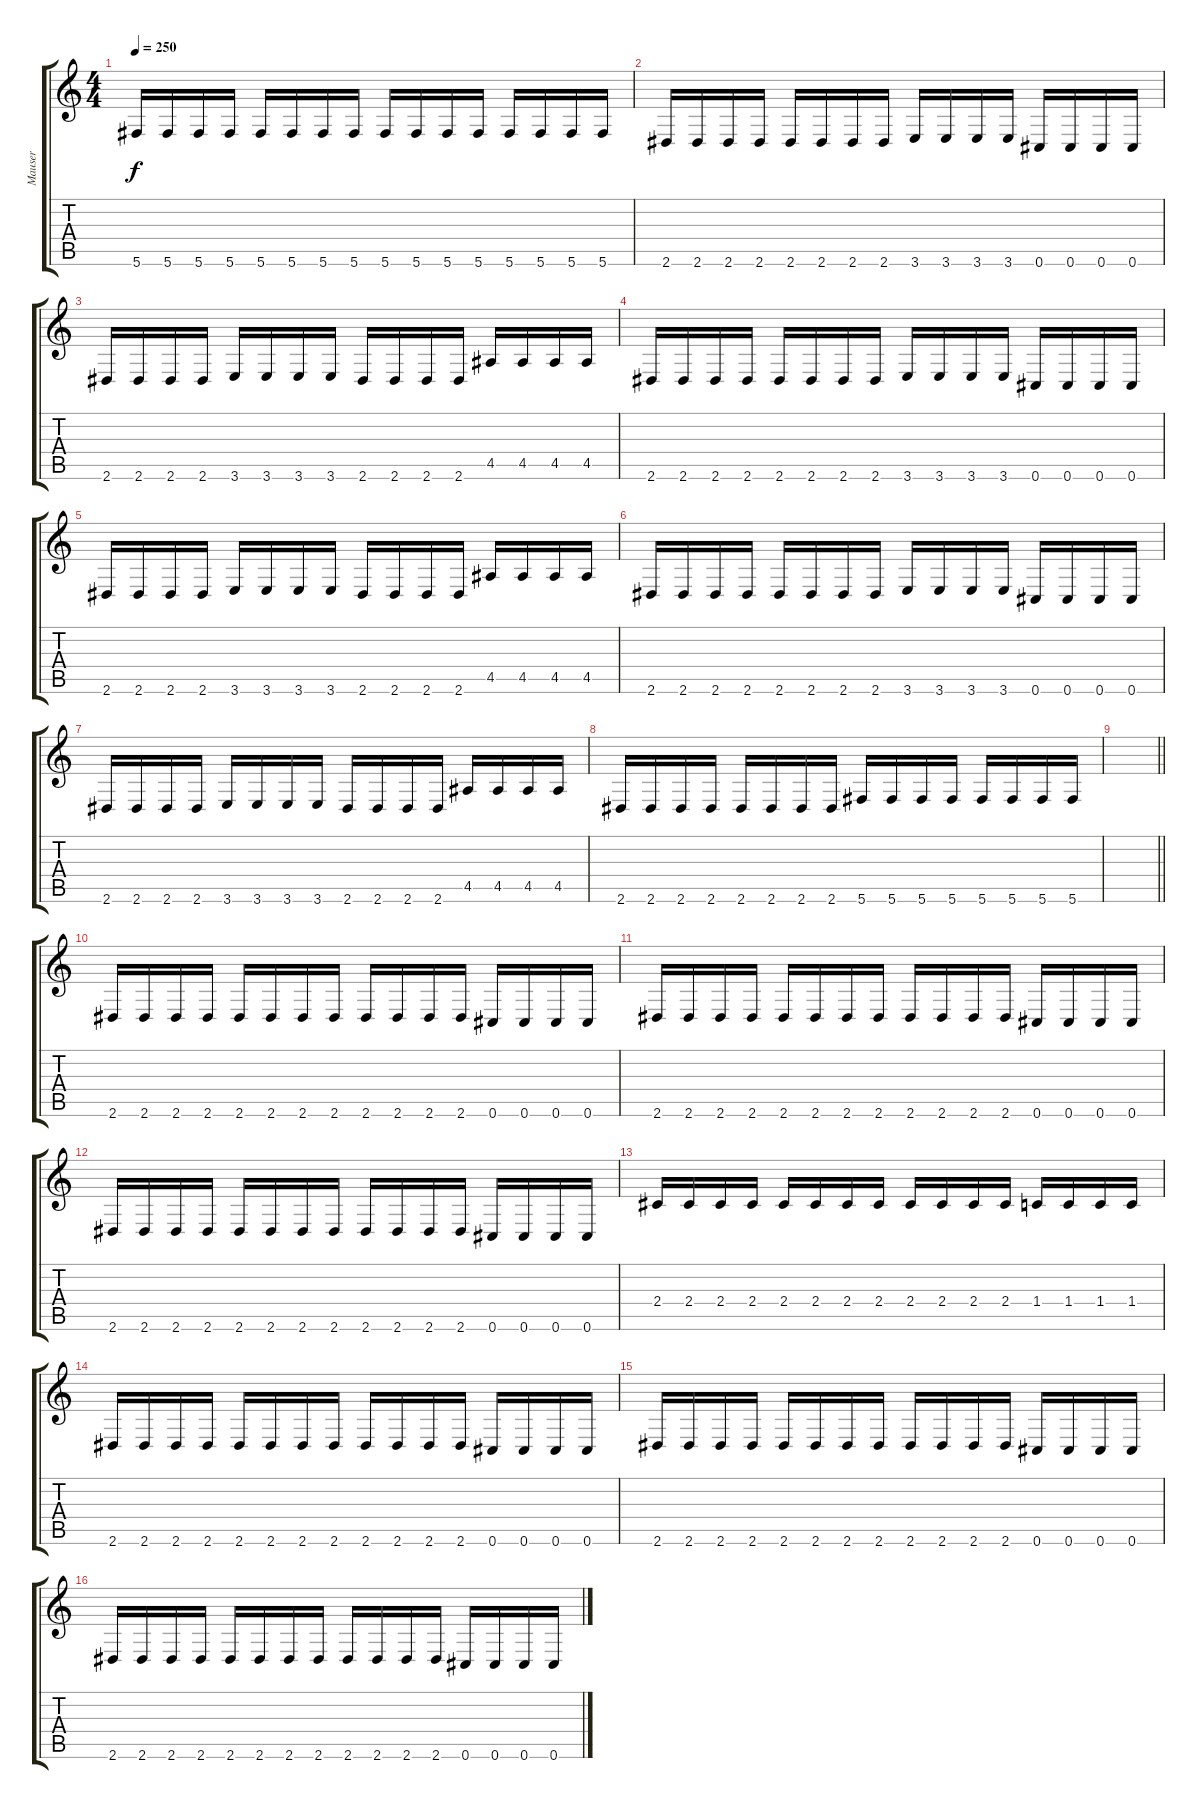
\track ("Mauser" "Mauser") {instrument distortionguitar}
\staff {score tabs}
\tuning (Db4 Ab3 E3 B2 Gb2 Db2) {hide}
\ts (4 4)
\tempo 250
\clef g2
\ks c
5.6.16{dy f} 5.6.16 5.6.16 5.6.16 5.6.16 5.6.16 5.6.16 5.6.16 5.6.16 5.6.16 5.6.16 5.6.16 5.6.16 5.6.16 5.6.16 5.6.16 |
2.6.16 2.6.16 2.6.16 2.6.16 2.6.16 2.6.16 2.6.16 2.6.16 3.6.16 3.6.16 3.6.16 3.6.16 0.6.16 0.6.16 0.6.16 0.6.16 |
2.6.16 2.6.16 2.6.16 2.6.16 3.6.16 3.6.16 3.6.16 3.6.16 2.6.16 2.6.16 2.6.16 2.6.16 4.5.16 4.5.16 4.5.16 4.5.16 |
2.6.16 2.6.16 2.6.16 2.6.16 2.6.16 2.6.16 2.6.16 2.6.16 3.6.16 3.6.16 3.6.16 3.6.16 0.6.16 0.6.16 0.6.16 0.6.16 |
2.6.16 2.6.16 2.6.16 2.6.16 3.6.16 3.6.16 3.6.16 3.6.16 2.6.16 2.6.16 2.6.16 2.6.16 4.5.16 4.5.16 4.5.16 4.5.16 |
2.6.16 2.6.16 2.6.16 2.6.16 2.6.16 2.6.16 2.6.16 2.6.16 3.6.16 3.6.16 3.6.16 3.6.16 0.6.16 0.6.16 0.6.16 0.6.16 |
2.6.16 2.6.16 2.6.16 2.6.16 3.6.16 3.6.16 3.6.16 3.6.16 2.6.16 2.6.16 2.6.16 2.6.16 4.5.16 4.5.16 4.5.16 4.5.16 |
2.6.16 2.6.16 2.6.16 2.6.16 2.6.16 2.6.16 2.6.16 2.6.16 5.6.16 5.6.16 5.6.16 5.6.16 5.6.16 5.6.16 5.6.16 5.6.16 |
\barLineRight lightlight
|
2.6.16 2.6.16 2.6.16 2.6.16 2.6.16 2.6.16 2.6.16 2.6.16 2.6.16 2.6.16 2.6.16 2.6.16 0.6.16 0.6.16 0.6.16 0.6.16 |
2.6.16 2.6.16 2.6.16 2.6.16 2.6.16 2.6.16 2.6.16 2.6.16 2.6.16 2.6.16 2.6.16 2.6.16 0.6.16 0.6.16 0.6.16 0.6.16 |
2.6.16 2.6.16 2.6.16 2.6.16 2.6.16 2.6.16 2.6.16 2.6.16 2.6.16 2.6.16 2.6.16 2.6.16 0.6.16 0.6.16 0.6.16 0.6.16 |
2.4.16 2.4.16 2.4.16 2.4.16 2.4.16 2.4.16 2.4.16 2.4.16 2.4.16 2.4.16 2.4.16 2.4.16 1.4.16 1.4.16 1.4.16 1.4.16 |
2.6.16 2.6.16 2.6.16 2.6.16 2.6.16 2.6.16 2.6.16 2.6.16 2.6.16 2.6.16 2.6.16 2.6.16 0.6.16 0.6.16 0.6.16 0.6.16 |
2.6.16 2.6.16 2.6.16 2.6.16 2.6.16 2.6.16 2.6.16 2.6.16 2.6.16 2.6.16 2.6.16 2.6.16 0.6.16 0.6.16 0.6.16 0.6.16 |
2.6.16 2.6.16 2.6.16 2.6.16 2.6.16 2.6.16 2.6.16 2.6.16 2.6.16 2.6.16 2.6.16 2.6.16 0.6.16 0.6.16 0.6.16 0.6.16
